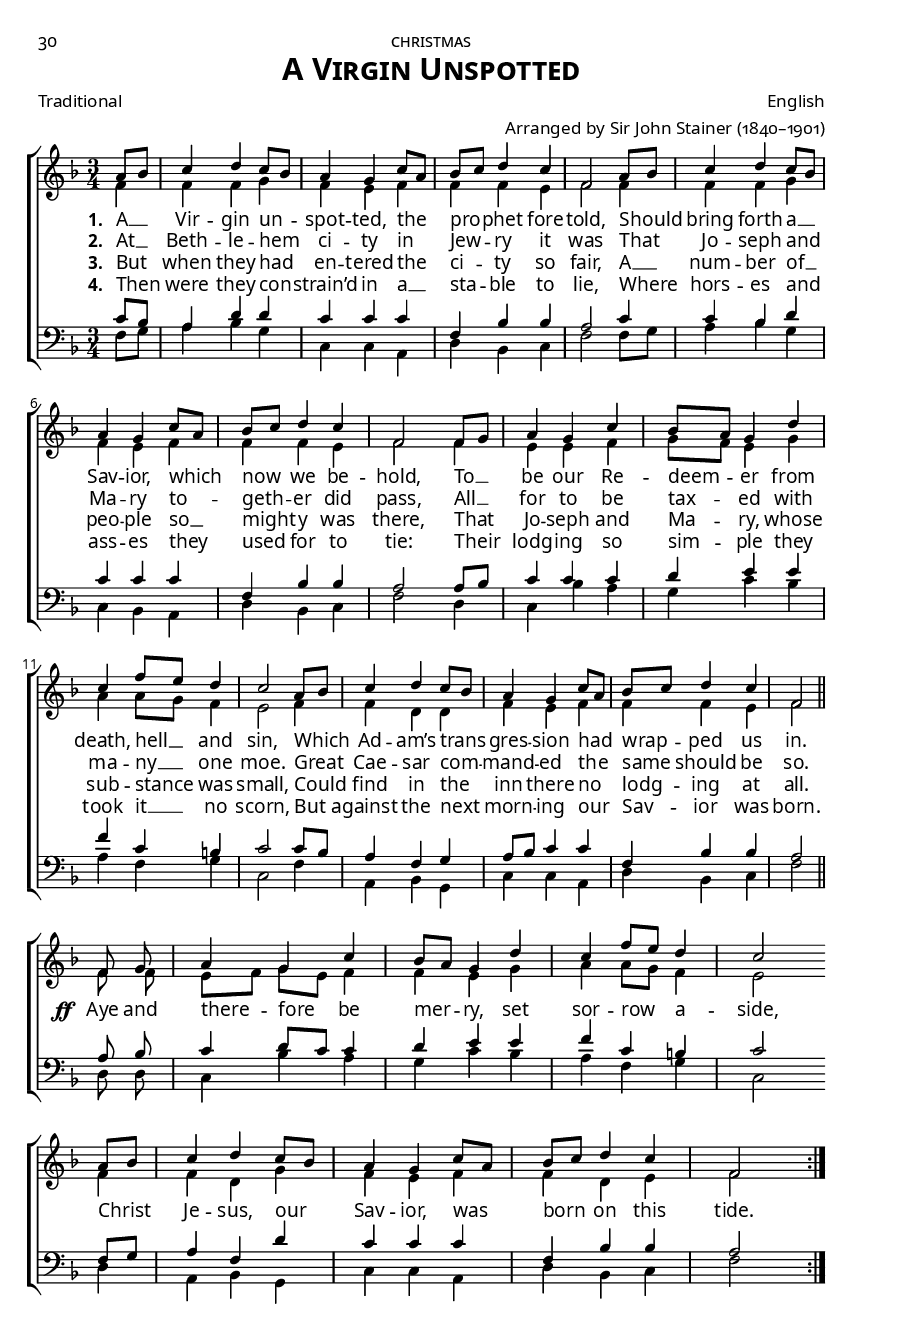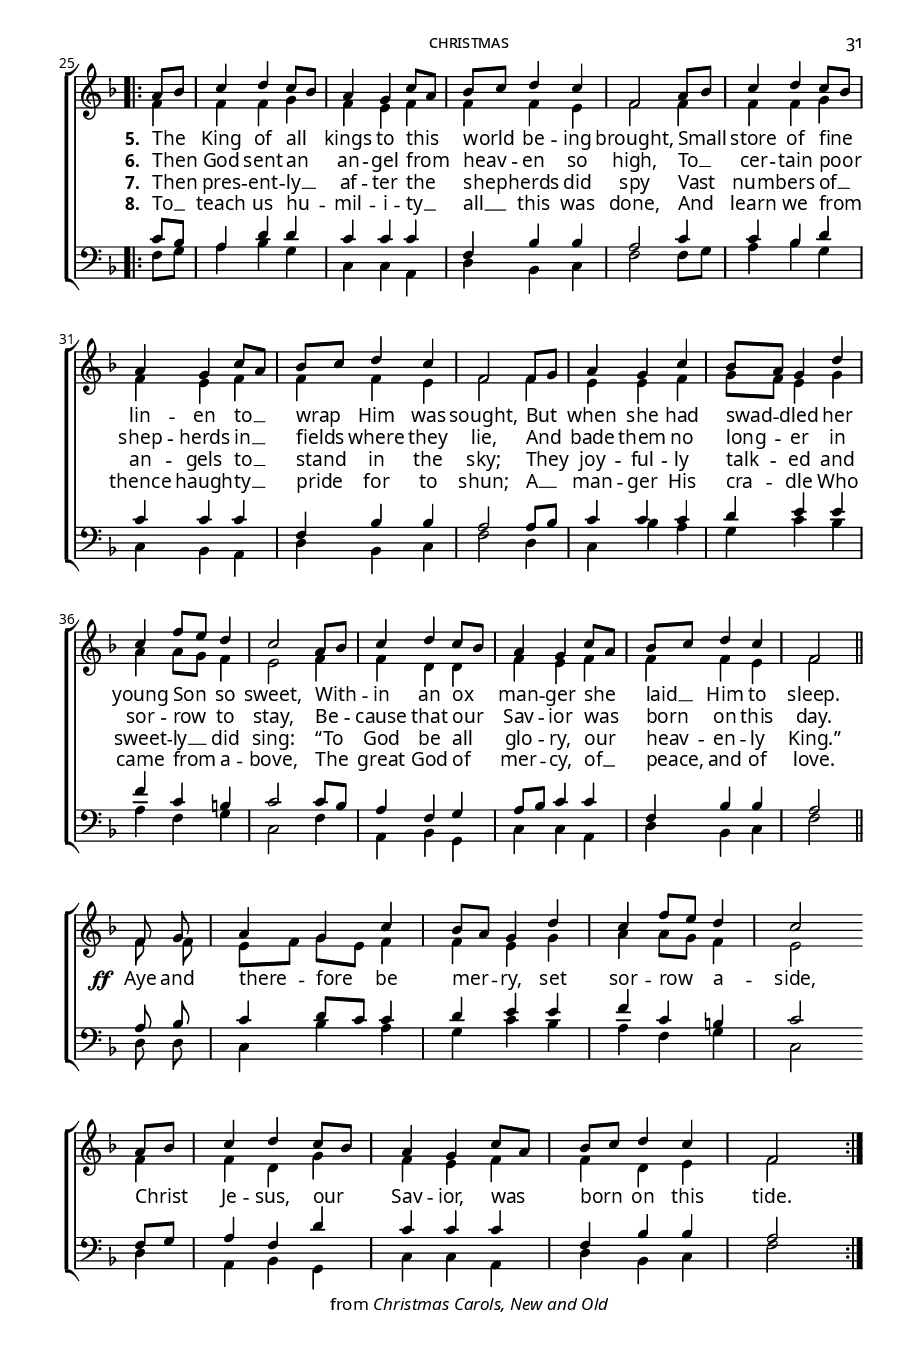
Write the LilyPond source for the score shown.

\version "2.14.2"
\include "util.ly"
\header {
  title = \markup{\override #'(font-name . "Garamond Premier Pro Semibold"){ \abs-fontsize #15 \smallCapsOldStyle"A Virgin Unspotted"}}
  poet = \markup\oldStyleNum"Traditional"
  composer = \markup\oldStyleNum"English"
  arranger = \markup\oldStyleNum"Arranged by Sir John Stainer (1840–1901)"
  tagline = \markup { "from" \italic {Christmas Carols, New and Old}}
}
\paper {
  paper-height = 9\in
  paper-width = 6\in
  indent = 0\in
  %system-system-spacing = #'((basic-distance . 10) (padding . 0))
  system-system-spacing =
    #'((basic-distance . 0)
       (minimum-distance . 0)
       (padding . -5)
       (stretchability . 100))
  ragged-last-bottom = ##f
  ragged-bottom = ##f
  two-sided = ##t
  inner-margin = 0.5\in
  outer-margin = 0.25\in
  top-margin = 0.25\in
  bottom-margin = 0.25\in
  first-page-number = #030
  print-first-page-number = ##t
  headerLine = \markup{\override #'(font-name . "Garamond Premier Pro") \smallCapsOldStyle"christmas"}
  oddHeaderMarkup = \markup\fill-line{
     \override #'(font-name . "Garamond Premier Pro")\abs-fontsize #8.5
     \combine 
        \fill-line{"" \on-the-fly #print-page-number-check-first
        \oldStylePageNum""
        }
        \fill-line{\headerLine}
  }
  evenHeaderMarkup = \markup {
     \override #'(font-name . "Garamond Premier Pro")\abs-fontsize #8.5
     \combine
        \on-the-fly #print-page-number-check-first
        \oldStylePageNum""
        \fill-line{\headerLine}
  }
}
#(set-global-staff-size 15) \paper{ #(define fonts (make-pango-font-tree "GoudyOlSt BT" "Garamond Premier Pro" "Garamond Premier Pro" (/ 15 20))) }
global = {
  \autoBeamOff
  \key f \major
  \time 3/4
  \override DynamicLineSpanner #'staff-padding = #0.0
  \override DynamicLineSpanner #'Y-extent = #'(-1 . 1)
}

sopMusic = \relative c'' {
  \repeat volta 4 {
    \partial 4 a8[ bes] |
    c4 d c8[ bes] |
    a4 g c8[ a] |
    bes[ c] d4 c |
    f,2 a8[ bes] |
    c4 d c8[ bes] | \break
    
    a4 g c8[ a] |
    bes[ c] d4 c |
    f,2 f8[ g] |
    a4 g c |
    bes8[ a] g4 d' | \break
    
    c f8[ e] d4 |
    c2 a8[ bes] |
    c4 d c8[ bes] |
    a4 g c8[ a] |
    bes[ c] d4 c |
    f,2 \bar "||" \break
    
    %chorus
    f8\noBeam g8 |
    a4 g c |
    bes8[ a] g4 d' |
    c f8[ e] d4 |
    
    c2 \bar""\break a8[ bes] | 
    c4 d c8[ bes] |
    a4 g c8[ a] |
    bes[ c] d4 c |
    \partial 2 f,2 \break
  }
}
sopWords = \lyricmode {
  
}

altoMusic = \relative c' {
  f4 |
  f f g |
  f e f |
  f f e |
  f2 f4 |
  f f g |
  
  f e f |
  f f e |
  f2 f4 |
  e e f |
  g8[ f] e4 g |
  
  a a8[ g] f4 |
  e2 f4 |
  f d d |
  f e f |
  f f e |
  f2 \bar "||"
  
  %chorus
  f8\noBeam f8 |
  e[ f] g[ e] f4 |
  f e g |
  a a8[ g] f4 |
  
  e2 f4 |
  f d g |
  f e f |
  f d e |
  f2
}
altoWords = {
    \dropLyricsIX
  \lyricmode {
    \set stanza = #"1. "
    %\set ignoreMelismata = ##t
    %\unset ignoreMelismata
    A __ Vir -- gin un -- spot -- ted, the pro -- phet fore -- told,
    Should bring forth a __ Sav -- ior, which now we be -- hold,
    To __ be our Re -- deem -- er from death, hell __ and sin,
    Which Ad -- am’s trans -- gres -- sion had wrap -- ped us in.
  }
  \set stanza = \markup\dynamic"ff "
  \lyricmode {
    \set associatedVoice = "sopranos"
    Aye 
    \set associatedVoice = "altos"
    and there -- fore
    \unset associatedVoice
    be mer -- ry, set sor -- row a -- side,
    Christ Je -- sus, our Sav -- ior, was born on this tide.

    \set stanza = #"5. "
    The King of all kings  to this world be -- ing brought,
    Small store of fine lin -- en to __ wrap Him was sought,
    But when she had swad -- dled her young Son so sweet,
    With -- in an ox man -- ger she laid __ Him to sleep.
  }
  \set stanza = \markup\dynamic"ff "
  \lyricmode {
    \set associatedVoice = "altos"
    \set associatedVoice = "sopranos"
    Aye 
    \set associatedVoice = "altos"
    and there -- fore
    \unset associatedVoice
    be mer -- ry, set sor -- row a -- side,
    Christ Je -- sus, our Sav -- ior, was born on this tide.
  }
}
altoWordsII = \lyricmode {
    \dropLyricsIX
  \set stanza = #"2. "
  At __ Beth -- le -- hem ci -- ty in Jew -- ry it was
  That Jo -- seph and Ma -- ry to -- geth -- er did pass,
  All __ for to be tax -- ed with ma -- ny __ one moe.
  Great Cae -- sar com -- mand -- ed the same should be so.

  \repeat unfold 23 {\skip1}
  \set stanza = #"6. "
  Then God sent an an -- gel from heav -- en so high,
  To __ cer -- tain poor shep -- herds in __ fields where they lie,
  And bade them no long -- er in sor -- row to stay,
  Be -- cause that our Sav -- ior was born on this day.
}
altoWordsIII = \lyricmode {
    \dropLyricsIX
  \set stanza = #"3. "
  But when they had en -- tered the ci -- ty so fair,
  A __ num -- ber of __ peo -- ple so __ might -- y was there,
  That Jo -- seph and Ma -- ry, whose sub -- stance was small,
  Could find in the inn there no lodg -- ing at all.

  \repeat unfold 23 {\skip1}
  \set stanza = #"7. "
  Then pres -- ent -- ly __ af -- ter the shep -- herds did spy
  Vast num -- bers of __ an -- gels to __ stand in the sky;
  They joy -- ful -- ly talk -- ed and sweet -- ly __ did sing:
  “To God be all glo -- ry, our heav -- en -- ly King.”
}
altoWordsIV = \lyricmode {
    \dropLyricsIX
  \set stanza = #"4. "
  Then were they con -- strain’d in a __ sta -- ble to lie,
  Where hors -- es and ass -- es they used for to tie:
  Their lodg -- ing so sim -- ple they took it __ no scorn,
  But_a -- gainst the next morn -- ing our Sav -- ior was born.

  \repeat unfold 23 {\skip1}
  \set stanza = #"8. "
  To __ teach us hu -- mil -- i -- ty __ all __ this was done,
  And learn we from thence haugh -- ty __ pride for to shun;
  A __ man -- ger His cra -- dle Who came from a -- bove,
  The great God of mer -- cy, of __ peace, and of love.
}
tenorMusic = \relative c' {
  c8[ bes] |
  a4 d d |
  c c c |
  f, bes bes |
  a2 c4 |
  c bes d |
  
  c c c |
  f, bes bes |
  a2 a8[ bes] |
  c4 c c |
  d e e |
  
  f c b |
  c2 c8[ bes] |
  a4 f g |
  a8[ bes] c4 c |
  f, bes bes |
  a2 \bar "||"
  
  %chorus
  a8\noBeam bes |
  c4 d8[ c] c4 |
  d e e |
  f c b |
  
  c2 f,8[ g] |
  a4 f d' |
  c c c |
  f, bes bes |
  a2
}
tenorWords = \lyricmode {

}

bassMusic = \relative c {
  f8[ g] |
  a4 bes g |
  c, c a |
  d bes c |
  f2 f8[ g] |
  a4 bes g |
  
  c, bes a |
  d bes c |
  f2 d4 |
  c bes' a |
  g c bes |
  
  a f g |
  c,2 f4 |
  a, bes g |
  c c a |
  d bes c |
  f2 \bar "||"
  
  %chorus
  d8\noBeam d |
  c4 bes' a |
  g c bes |
  a f g |
  
  c,2 d4 |
  a bes g |
  c c a |
  d bes c |
  f2
}
bassWords = \lyricmode {

}

pianoRH = \relative c' {
  
}
pianoLH = \relative c' {
  
}

\score {
  <<
   \new ChoirStaff <<
%    \new Lyrics = sopranos \with { \override VerticalAxisGroup #'nonstaff-relatedstaff-spacing = #'((basic-distance . 1)) }
    \new Staff = women <<
      \new Voice = "sopranos" { \voiceOne << \global {\sopMusic \sopMusic} >> }
      \new Voice = "altos" { \voiceTwo << \global {\altoMusic \altoMusic} >> }
    >>
    \new Lyrics \with { alignAboveContext = #"women" } \lyricsto "sopranos" \sopWords
%    \new Lyrics = "altosVIII"  \with { alignBelowContext = #"women" } \lyricsto "sopranos" \altoWordsVIII
%    \new Lyrics = "altosVII"  \with { alignBelowContext = #"women" } \lyricsto "sopranos" \altoWordsVII
%    \new Lyrics = "altosVI"  \with { alignBelowContext = #"women" } \lyricsto "sopranos" \altoWordsVI
%    \new Lyrics = "altosV"  \with { alignBelowContext = #"women" } \lyricsto "sopranos" \altoWordsV
    \new Lyrics = "altosIV"  \with { alignBelowContext = #"women" } \lyricsto "sopranos" \altoWordsIV
    \new Lyrics = "altosIII"  \with { alignBelowContext = #"women" } \lyricsto "sopranos" \altoWordsIII
    \new Lyrics = "altosII"  \with { alignBelowContext = #"women" } \lyricsto "sopranos" \altoWordsII
    \new Lyrics = "altos"  \with { alignBelowContext = #"women" \override VerticalAxisGroup #'nonstaff-relatedstaff-spacing = #'((padding . -0.4))} \lyricsto "sopranos" \altoWords
   \new Staff = men <<
      \clef bass
      \new Voice = "tenors" { \voiceOne << \global {\tenorMusic \tenorMusic} >> }
      \new Voice = "basses" { \voiceTwo << \global {\bassMusic \bassMusic} >> }
    >>
    \new Lyrics \with { alignAboveContext = #"men" \override VerticalAxisGroup #'nonstaff-relatedstaff-spacing = #'((basic-distance . 1)) } \lyricsto "tenors" \tenorWords
    \new Lyrics \with { alignBelowContext = #"men" \override VerticalAxisGroup #'nonstaff-relatedstaff-spacing = #'((basic-distance . 1)) } \lyricsto "basses" \bassWords
  >>
%    \new PianoStaff << \new Staff { \new Voice { \pianoRH } } \new Staff { \clef "bass" \pianoLH } >>
  >>
  \layout {
    \context {
      \Score
      \override SpacingSpanner #'base-shortest-duration = #(ly:make-moment 1 2)
      \override SpacingSpanner #'common-shortest-duration = #(ly:make-moment 1 2)
    }
    \context {
      % Remove all empty staves
      % \Staff \RemoveEmptyStaves \override VerticalAxisGroup #'remove-first = ##t
    }
  }
  \midi {
    %\tempo 4 = 90
    \set Staff.midiInstrument = "flute"
  
    \context {
      \Voice
      \remove "Dynamic_performer"
    }
  }
}
